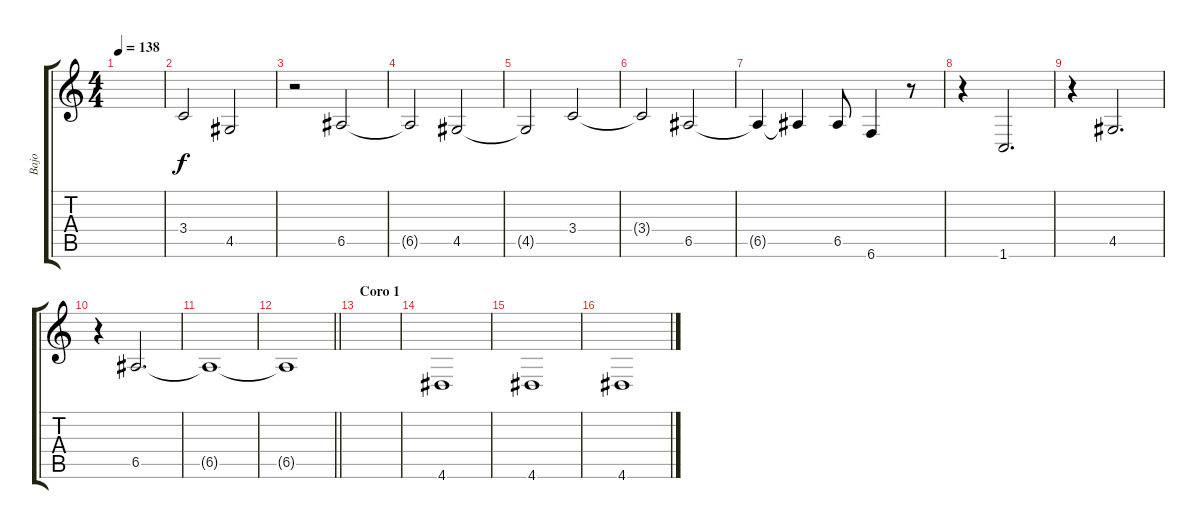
\track ("Bajo" "Bajo") {instrument electricbassfinger}
\staff {score tabs}
\tuning (B3 G3 D2 A2 E2 B1) {hide}
\ts (4 4)
\tempo 138
\clef g2
\ks c
|
3.4{t}.2 4.5.2 |
r.2 6.5.2 |
6.5{t}.2 4.5.2 |
4.5{t}.2 3.4.2 |
3.4{t}.2 6.5.2 |
6.5{t}.4 6.5{t}.4 6.5.8 6.6.4 r.8 |
r.4 1.6.2{d} |
r.4 4.5.2{d} |
r.4 6.5.2{d} |
6.5{t}.1 |
\barLineRight lightlight
6.5{t}.1 |
\section ("" "Coro 1")
|
4.6.1 |
4.6.1 |
4.6.1
